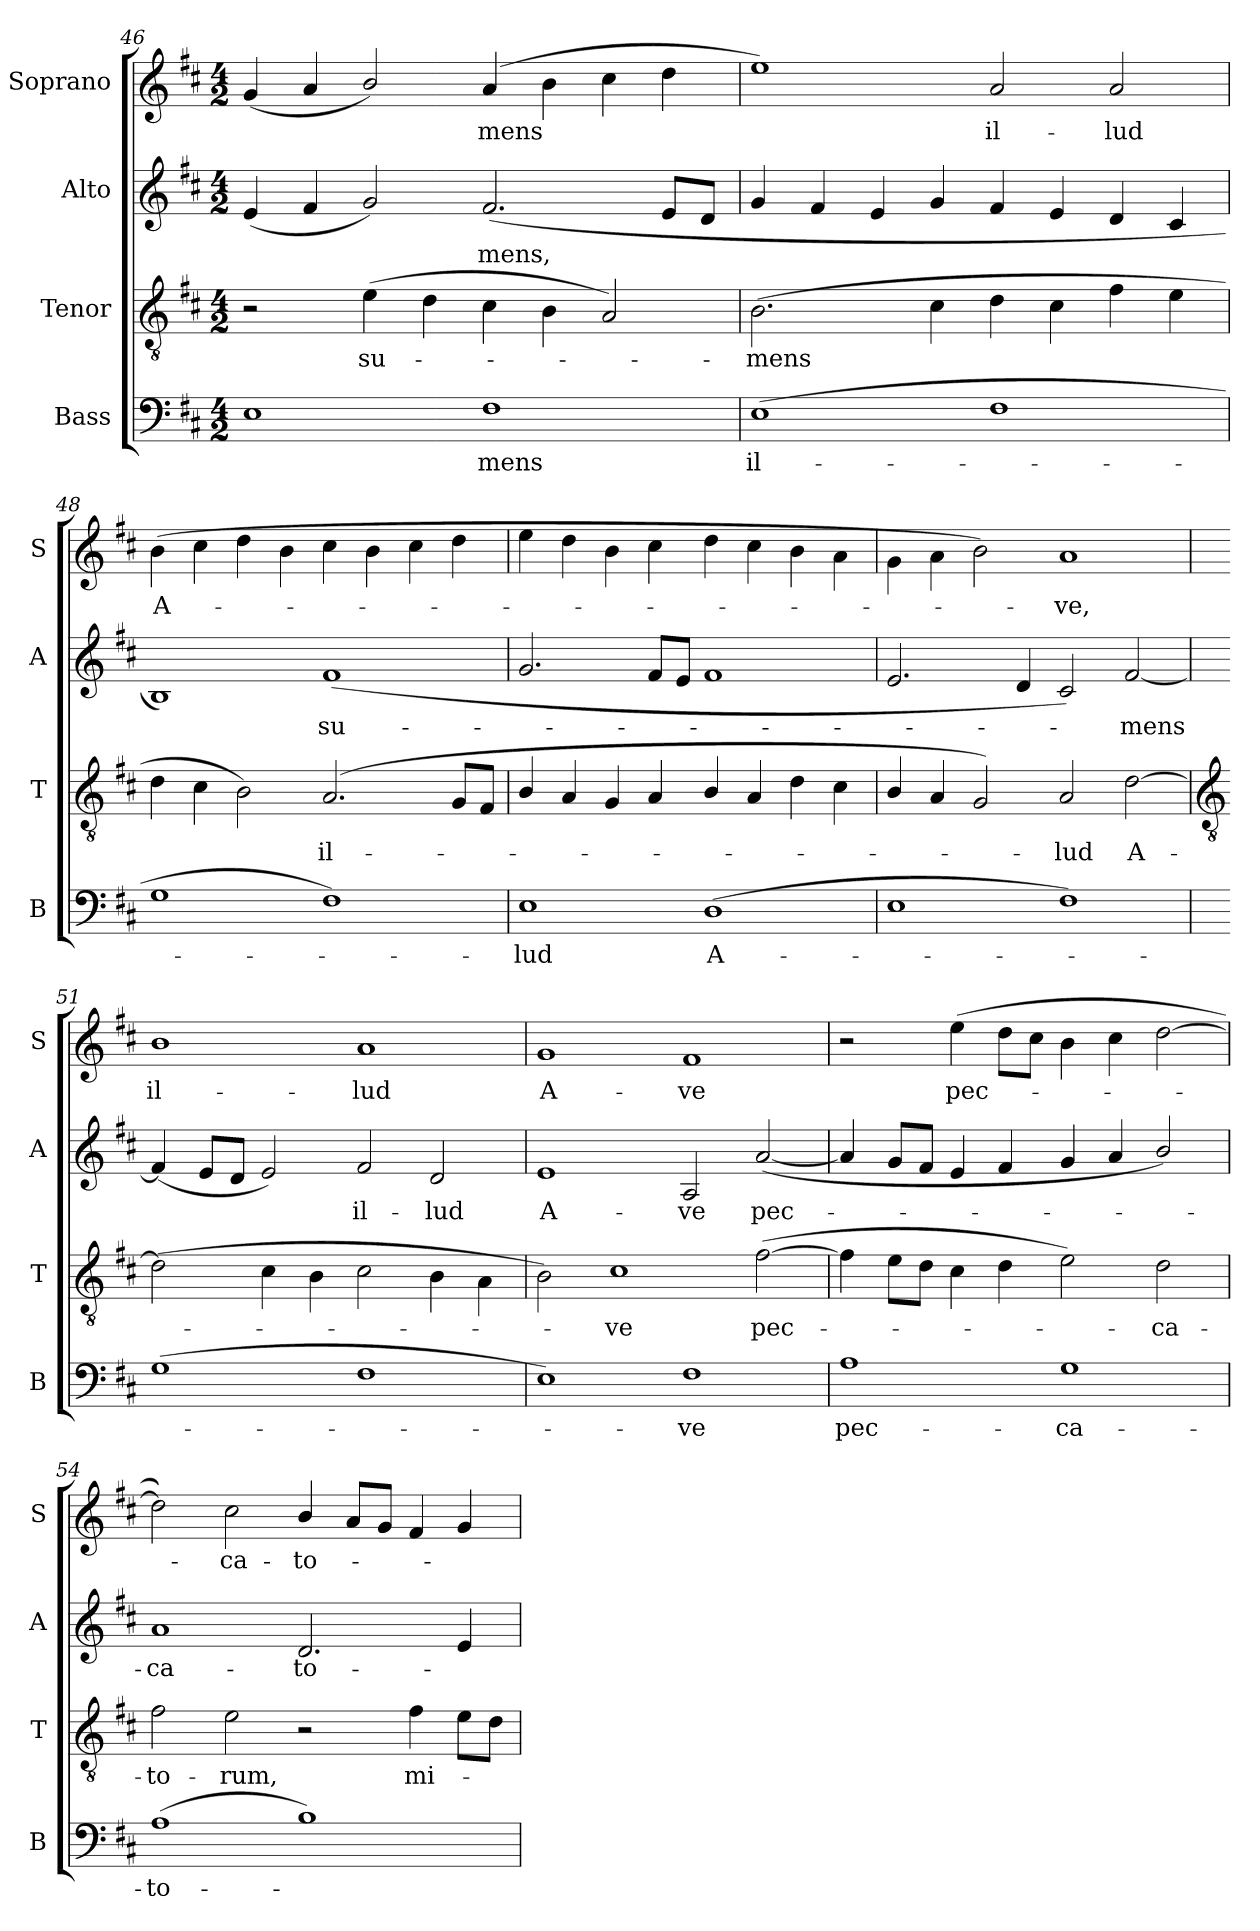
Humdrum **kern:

**kern	**text	**kern	**text	**kern	**text	**kern	**text
*part4	*part4	*part3	*part3	*part2	*part2	*part1	*part1
*staff4	*staff4	*staff3	*staff3	*staff2	*staff2	*staff1	*staff1
*I"Bass	*	*I"Tenor	*	*I"Alto	*	*I"Soprano	*
*I'B	*	*I'T	*	*I'A	*	*I'S	*
!!LO:LB:g=z
*clefF4	*	*clefGv2	*	*clefG2	*	*clefG2	*
*k[f#c#]	*	*k[f#c#]	*	*k[f#c#]	*	*k[f#c#]	*
*D:	*	*D:	*	*D:	*	*D:	*
*M4/2	*	*M4/2	*	*M4/2	*	*M4/2	*
=46	=46	=46	=46	=46	=46	=46	=46
1E	.	2r	.	(<4e	.	(<4g	.
.	.	.	.	4f#	.	4a	.
!	!	!	!LO:LY:b	!	!	!	!
.	.	(>4e	su-	2g/)	.	2b/)	.
.	.	4d	.	.	.	.	.
!	!LO:LY:b	!	!	!	!LO:LY:b	!	!LO:LY:b
1F#	mens	4c#	.	(<2.f#	mens,	(>4a	mens
.	.	4B	.	.	.	4b	.
.	.	2A)	.	.	.	4cc#	.
.	.	.	.	8eL	.	4dd	.
.	.	.	.	8dJ	.	.	.
=47	=47	=47	=47	=47	=47	=47	=47
!	!LO:LY:b	!	!LO:LY:b	!	!	!	!
(>1E	il-	(>2.B	mens	4g/	.	1ee)	.
.	.	.	.	4f#	.	.	.
.	.	.	.	4e	.	.	.
.	.	4c#	.	4g/	.	.	.
!	!	!	!	!	!	!	!LO:LY:b
1F#	.	4d	.	4f#	.	2a	il-
.	.	4c#	.	4e	.	.	.
!	!	!	!	!	!	!	!LO:LY:b
.	.	4f#	.	4d	.	2a	-lud
.	.	4e	.	4c#	.	.	.
=48	=48	=48	=48	=48	=48	=48	=48
!	!	!	!	!	!	!	!LO:LY:b
1G	.	4d	.	1B)	.	(>4b	A-
.	.	4c#	.	.	.	4cc#	.
.	.	2B)	.	.	.	4dd	.
.	.	.	.	.	.	4b	.
!	!	!	!LO:LY:b	!	!LO:LY:b	!	!
1F#)	.	(<2.A	il-	(<1f#	su-	4cc#	.
.	.	.	.	.	.	4b	.
.	.	.	.	.	.	4cc#	.
.	.	8G/L	.	.	.	4dd	.
.	.	8F#/J	.	.	.	.	.
=49	=49	=49	=49	=49	=49	=49	=49
!	!LO:LY:b	!	!	!	!	!	!
1E	lud	4B/	.	2.g/	.	4ee	.
.	.	4A	.	.	.	4dd	.
.	.	4G	.	.	.	4b	.
.	.	4A	.	8f#L	.	4cc#	.
.	.	.	.	8eJ	.	.	.
!	!LO:LY:b	!	!	!	!	!	!
(>1D	A-	4B/	.	1f#	.	4dd	.
.	.	4A	.	.	.	4cc#	.
.	.	4d\	.	.	.	4b	.
.	.	4c#\	.	.	.	4a\	.
=50	=50	=50	=50	=50	=50	=50	=50
1E	.	4B/	.	2.e	.	4g\	.
.	.	4A	.	.	.	4a\	.
.	.	2G)	.	.	.	2b)	.
.	.	.	.	4d	.	.	.
!	!	!	!LO:LY:b	!	!	!	!LO:LY:b
1F#)	.	2A	lud	2c#)	.	1a	ve,
!	!	!	!LO:LY:b	!	!LO:LY:b	!	!
.	.	[2d	A-	[2f#	mens	.	.
!!LO:LB:g=z
=51	=51	=51	=51	=51	=51	=51	=51
*	*	*clefGv2	*	*	*	*	*
!	!	!	!	!	!	!	!LO:LY:b
(>1G	.	(>2d]	.	(<4f#]	.	1b	il-
.	.	.	.	8eL	.	.	.
.	.	.	.	8dJ	.	.	.
.	.	4c#	.	2e)	.	.	.
.	.	4B	.	.	.	.	.
!	!	!	!	!	!LO:LY:b	!	!LO:LY:b
1F#	.	2c#	.	2f#	il-	1a	-lud
!	!	!	!	!	!LO:LY:b	!	!
.	.	4B	.	2d	-lud	.	.
.	.	4A\	.	.	.	.	.
=52	=52	=52	=52	=52	=52	=52	=52
!	!	!	!	!	!LO:LY:b	!	!LO:LY:b
1E)	.	2B)	.	1e	A-	1g	A-
!	!	!	!LO:LY:b	!	!	!	!
.	.	1c#	ve	.	.	.	.
!	!LO:LY:b	!	!	!	!LO:LY:b	!	!LO:LY:b
1F#	ve	.	.	2A	-ve	1f#	-ve
!	!	!	!LO:LY:b	!	!LO:LY:b	!	!
.	.	(>[2f#	pec-	(<[2a	pec-	.	.
=53	=53	=53	=53	=53	=53	=53	=53
!	!LO:LY:b	!	!	!	!	!	!
1A	pec-	4f#]	.	4a]	.	2r	.
.	.	8eL	.	8gL	.	.	.
.	.	8dJ	.	8f#J	.	.	.
!	!	!	!	!	!	!	!LO:LY:b
.	.	4c#	.	4e	.	(>4ee	pec-
.	.	4d	.	4f#	.	8ddL	.
.	.	.	.	.	.	8cc#J	.
!	!LO:LY:b	!	!	!	!	!	!
1G	-ca-	2e)	.	4g	.	4b	.
.	.	.	.	4a	.	4cc#	.
!	!	!	!LO:LY:b	!	!	!	!
.	.	2d	ca-	2b/)	.	[2dd	.
=54	=54	=54	=54	=54	=54	=54	=54
!	!LO:LY:b	!	!LO:LY:b	!	!LO:LY:b	!	!
(>1A	-to-	2f#	-to-	1a	ca-	2dd])	.
!	!	!	!LO:LY:b	!	!	!	!LO:LY:b
.	.	2e	-rum,	.	.	2cc#	ca-
!	!	!	!	!	!LO:LY:b	!	!LO:LY:b
1B)	.	2r	.	2.d	-to-	4b/	-to-
.	.	.	.	.	.	8aL	.
.	.	.	.	.	.	8gJ	.
!	!	!	!LO:LY:b	!	!	!	!
.	.	4f#	mi-	.	.	4f#/	.
.	.	8eL	.	4e	.	4g	.
.	.	8dJ	.	.	.	.	.
=	=	=	=	=	=	=	=
*-	*-	*-	*-	*-	*-	*-	*-
